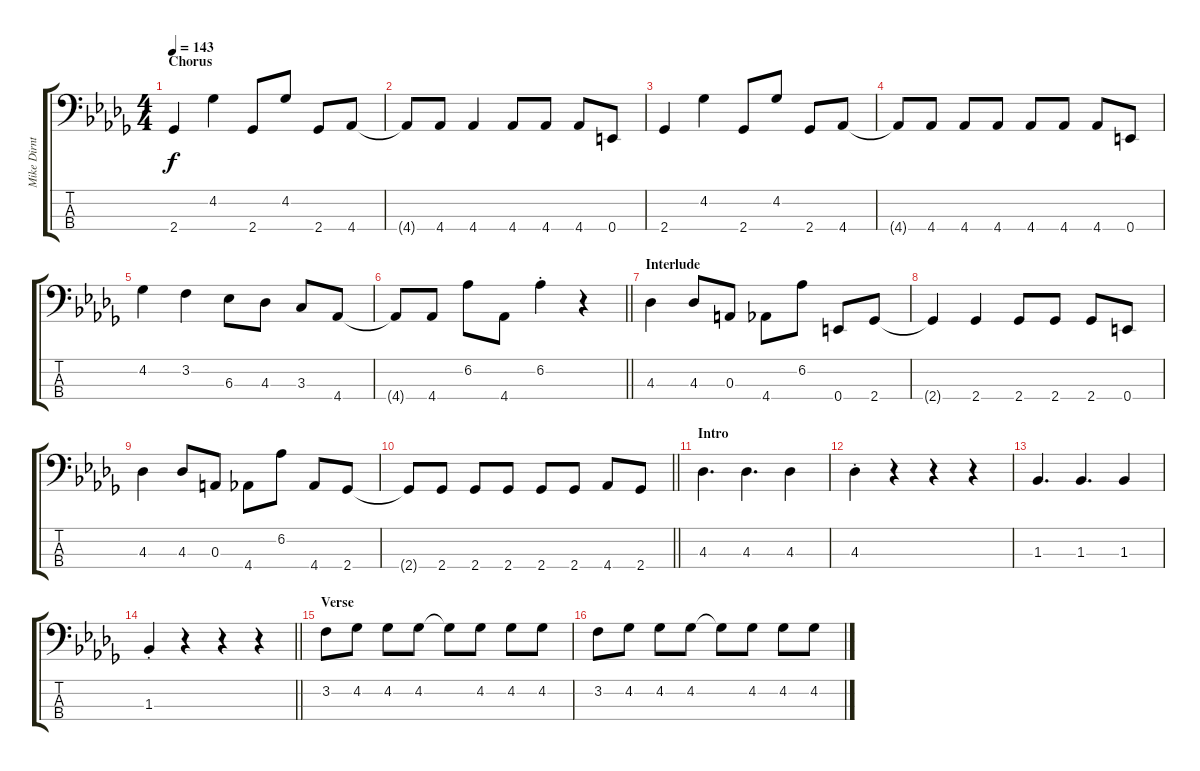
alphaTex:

\track ("Mike Dirnt" "Mike Dirnt") {instrument electricbasspick}
\staff {score tabs}
\tuning (G2 D2 A1 E1) {hide}
\ts (4 4)
\section ("" "Chorus")
\tempo 143
\clef f4
\ks db
2.4.4{dy f} 4.2.4 2.4.8 4.2.8 2.4.8 4.4.8 |
4.4{t}.8 4.4.8 4.4.4 4.4.8 4.4.8 4.4.8 0.4.8 |
2.4.4 4.2.4 2.4.8 4.2.8 2.4.8 4.4.8 |
4.4{t}.8 4.4.8 4.4.8 4.4.8 4.4.8 4.4.8 4.4.8 0.4.8 |
4.2.4 3.2.4 6.3.8 4.3.8 3.3.8 4.4.8 |
\barLineRight lightlight
4.4{t}.8 4.4.8 6.2.8 4.4.8 6.2{st}.4 r.4 |
\section ("" "Interlude")
4.3.4 4.3.8 0.3.8 4.4.8 6.2.8 0.4.8 2.4.8 |
2.4{t}.4 2.4.4 2.4.8 2.4.8 2.4.8 0.4.8 |
4.3.4 4.3.8 0.3.8 4.4.8 6.2.8 4.4.8 2.4.8 |
\barLineRight lightlight
2.4{t}.8 2.4.8 2.4.8 2.4.8 2.4.8 2.4.8 4.4.8 2.4.8 |
\section ("" "Intro")
4.3.4{d} 4.3.4{d} 4.3.4 |
4.3{st}.4 r.4 r.4 r.4 |
1.3.4{d} 1.3.4{d} 1.3.4 |
\barLineRight lightlight
1.3{st}.4 r.4 r.4 r.4 |
\section ("" "Verse")
3.2.8 4.2.8 4.2.8 4.2.8 4.2{t}.8 4.2.8 4.2.8 4.2.8 |
3.2.8 4.2.8 4.2.8 4.2.8 4.2{t}.8 4.2.8 4.2.8 4.2.8
